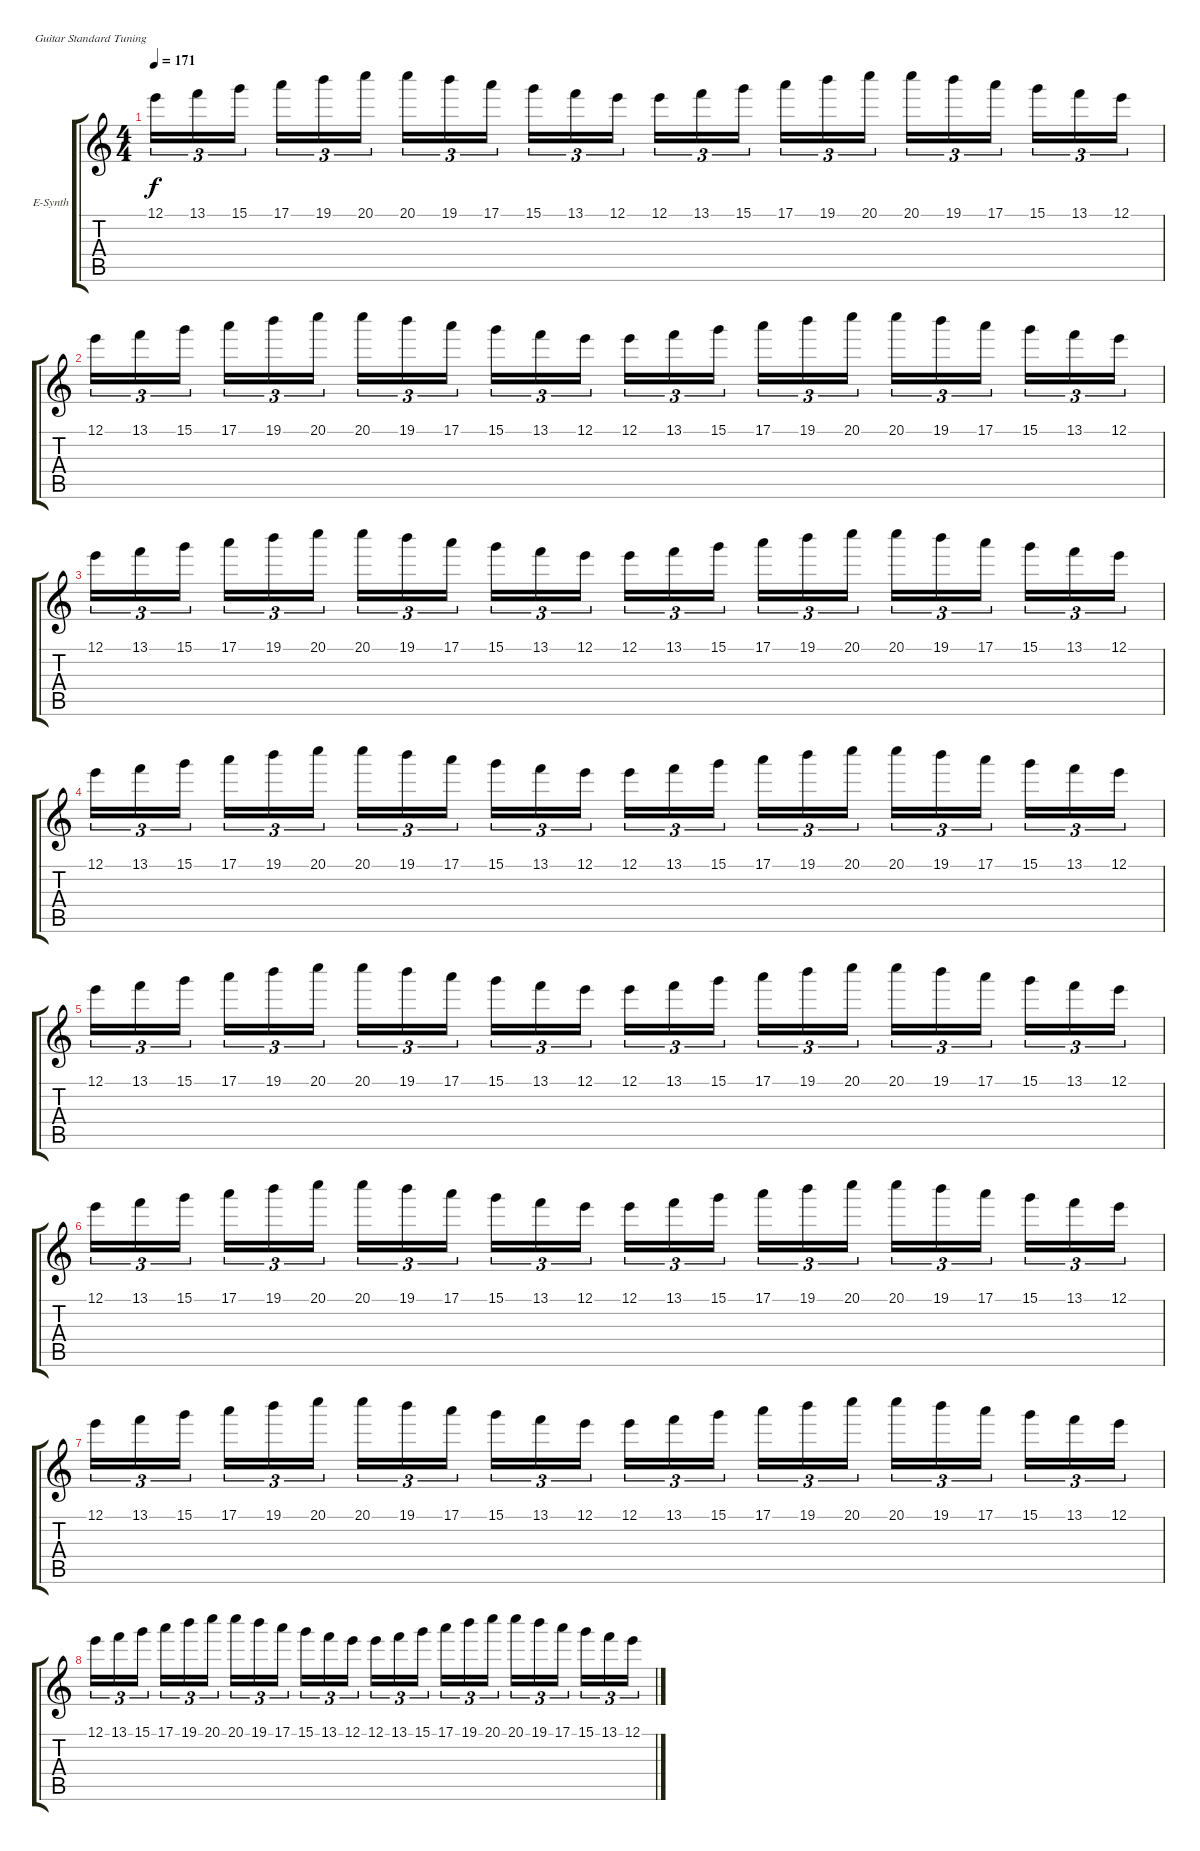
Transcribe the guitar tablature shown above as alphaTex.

\bracketExtendMode groupsimilarinstruments
\firstSystemTrackNameOrientation horizontal
\otherSystemsTrackNameOrientation horizontal
\track ("Keyboard (Dio)" "E-Synth") {instrument stringensemble1}
\staff {score tabs}
\tuning (E4 B3 G3 D3 A2 E2)
\displaytranspose 12
\ts (4 4)
\tempo 171
\clef g2
\ks c
12.1.16{tu (3 2) dy f} 13.1.16{tu (3 2)} 15.1.16{tu (3 2)} 17.1.16{tu (3 2)} 19.1.16{tu (3 2)} 20.1.16{tu (3 2)} 20.1.16{tu (3 2)} 19.1.16{tu (3 2)} 17.1.16{tu (3 2)} 15.1.16{tu (3 2)} 13.1.16{tu (3 2)} 12.1.16{tu (3 2)} 12.1.16{tu (3 2)} 13.1.16{tu (3 2)} 15.1.16{tu (3 2)} 17.1.16{tu (3 2)} 19.1.16{tu (3 2)} 20.1.16{tu (3 2)} 20.1.16{tu (3 2)} 19.1.16{tu (3 2)} 17.1.16{tu (3 2)} 15.1.16{tu (3 2)} 13.1.16{tu (3 2)} 12.1.16{tu (3 2)} |
12.1.16{tu (3 2)} 13.1.16{tu (3 2)} 15.1.16{tu (3 2)} 17.1.16{tu (3 2)} 19.1.16{tu (3 2)} 20.1.16{tu (3 2)} 20.1.16{tu (3 2)} 19.1.16{tu (3 2)} 17.1.16{tu (3 2)} 15.1.16{tu (3 2)} 13.1.16{tu (3 2)} 12.1.16{tu (3 2)} 12.1.16{tu (3 2)} 13.1.16{tu (3 2)} 15.1.16{tu (3 2)} 17.1.16{tu (3 2)} 19.1.16{tu (3 2)} 20.1.16{tu (3 2)} 20.1.16{tu (3 2)} 19.1.16{tu (3 2)} 17.1.16{tu (3 2)} 15.1.16{tu (3 2)} 13.1.16{tu (3 2)} 12.1.16{tu (3 2)} |
12.1.16{tu (3 2)} 13.1.16{tu (3 2)} 15.1.16{tu (3 2)} 17.1.16{tu (3 2)} 19.1.16{tu (3 2)} 20.1.16{tu (3 2)} 20.1.16{tu (3 2)} 19.1.16{tu (3 2)} 17.1.16{tu (3 2)} 15.1.16{tu (3 2)} 13.1.16{tu (3 2)} 12.1.16{tu (3 2)} 12.1.16{tu (3 2)} 13.1.16{tu (3 2)} 15.1.16{tu (3 2)} 17.1.16{tu (3 2)} 19.1.16{tu (3 2)} 20.1.16{tu (3 2)} 20.1.16{tu (3 2)} 19.1.16{tu (3 2)} 17.1.16{tu (3 2)} 15.1.16{tu (3 2)} 13.1.16{tu (3 2)} 12.1.16{tu (3 2)} |
12.1.16{tu (3 2)} 13.1.16{tu (3 2)} 15.1.16{tu (3 2)} 17.1.16{tu (3 2)} 19.1.16{tu (3 2)} 20.1.16{tu (3 2)} 20.1.16{tu (3 2)} 19.1.16{tu (3 2)} 17.1.16{tu (3 2)} 15.1.16{tu (3 2)} 13.1.16{tu (3 2)} 12.1.16{tu (3 2)} 12.1.16{tu (3 2)} 13.1.16{tu (3 2)} 15.1.16{tu (3 2)} 17.1.16{tu (3 2)} 19.1.16{tu (3 2)} 20.1.16{tu (3 2)} 20.1.16{tu (3 2)} 19.1.16{tu (3 2)} 17.1.16{tu (3 2)} 15.1.16{tu (3 2)} 13.1.16{tu (3 2)} 12.1.16{tu (3 2)} |
12.1.16{tu (3 2)} 13.1.16{tu (3 2)} 15.1.16{tu (3 2)} 17.1.16{tu (3 2)} 19.1.16{tu (3 2)} 20.1.16{tu (3 2)} 20.1.16{tu (3 2)} 19.1.16{tu (3 2)} 17.1.16{tu (3 2)} 15.1.16{tu (3 2)} 13.1.16{tu (3 2)} 12.1.16{tu (3 2)} 12.1.16{tu (3 2)} 13.1.16{tu (3 2)} 15.1.16{tu (3 2)} 17.1.16{tu (3 2)} 19.1.16{tu (3 2)} 20.1.16{tu (3 2)} 20.1.16{tu (3 2)} 19.1.16{tu (3 2)} 17.1.16{tu (3 2)} 15.1.16{tu (3 2)} 13.1.16{tu (3 2)} 12.1.16{tu (3 2)} |
12.1.16{tu (3 2)} 13.1.16{tu (3 2)} 15.1.16{tu (3 2)} 17.1.16{tu (3 2)} 19.1.16{tu (3 2)} 20.1.16{tu (3 2)} 20.1.16{tu (3 2)} 19.1.16{tu (3 2)} 17.1.16{tu (3 2)} 15.1.16{tu (3 2)} 13.1.16{tu (3 2)} 12.1.16{tu (3 2)} 12.1.16{tu (3 2)} 13.1.16{tu (3 2)} 15.1.16{tu (3 2)} 17.1.16{tu (3 2)} 19.1.16{tu (3 2)} 20.1.16{tu (3 2)} 20.1.16{tu (3 2)} 19.1.16{tu (3 2)} 17.1.16{tu (3 2)} 15.1.16{tu (3 2)} 13.1.16{tu (3 2)} 12.1.16{tu (3 2)} |
12.1.16{tu (3 2)} 13.1.16{tu (3 2)} 15.1.16{tu (3 2)} 17.1.16{tu (3 2)} 19.1.16{tu (3 2)} 20.1.16{tu (3 2)} 20.1.16{tu (3 2)} 19.1.16{tu (3 2)} 17.1.16{tu (3 2)} 15.1.16{tu (3 2)} 13.1.16{tu (3 2)} 12.1.16{tu (3 2)} 12.1.16{tu (3 2)} 13.1.16{tu (3 2)} 15.1.16{tu (3 2)} 17.1.16{tu (3 2)} 19.1.16{tu (3 2)} 20.1.16{tu (3 2)} 20.1.16{tu (3 2)} 19.1.16{tu (3 2)} 17.1.16{tu (3 2)} 15.1.16{tu (3 2)} 13.1.16{tu (3 2)} 12.1.16{tu (3 2)} |
12.1.16{tu (3 2)} 13.1.16{tu (3 2)} 15.1.16{tu (3 2)} 17.1.16{tu (3 2)} 19.1.16{tu (3 2)} 20.1.16{tu (3 2)} 20.1.16{tu (3 2)} 19.1.16{tu (3 2)} 17.1.16{tu (3 2)} 15.1.16{tu (3 2)} 13.1.16{tu (3 2)} 12.1.16{tu (3 2)} 12.1.16{tu (3 2)} 13.1.16{tu (3 2)} 15.1.16{tu (3 2)} 17.1.16{tu (3 2)} 19.1.16{tu (3 2)} 20.1.16{tu (3 2)} 20.1.16{tu (3 2)} 19.1.16{tu (3 2)} 17.1.16{tu (3 2)} 15.1.16{tu (3 2)} 13.1.16{tu (3 2)} 12.1.16{tu (3 2)}
